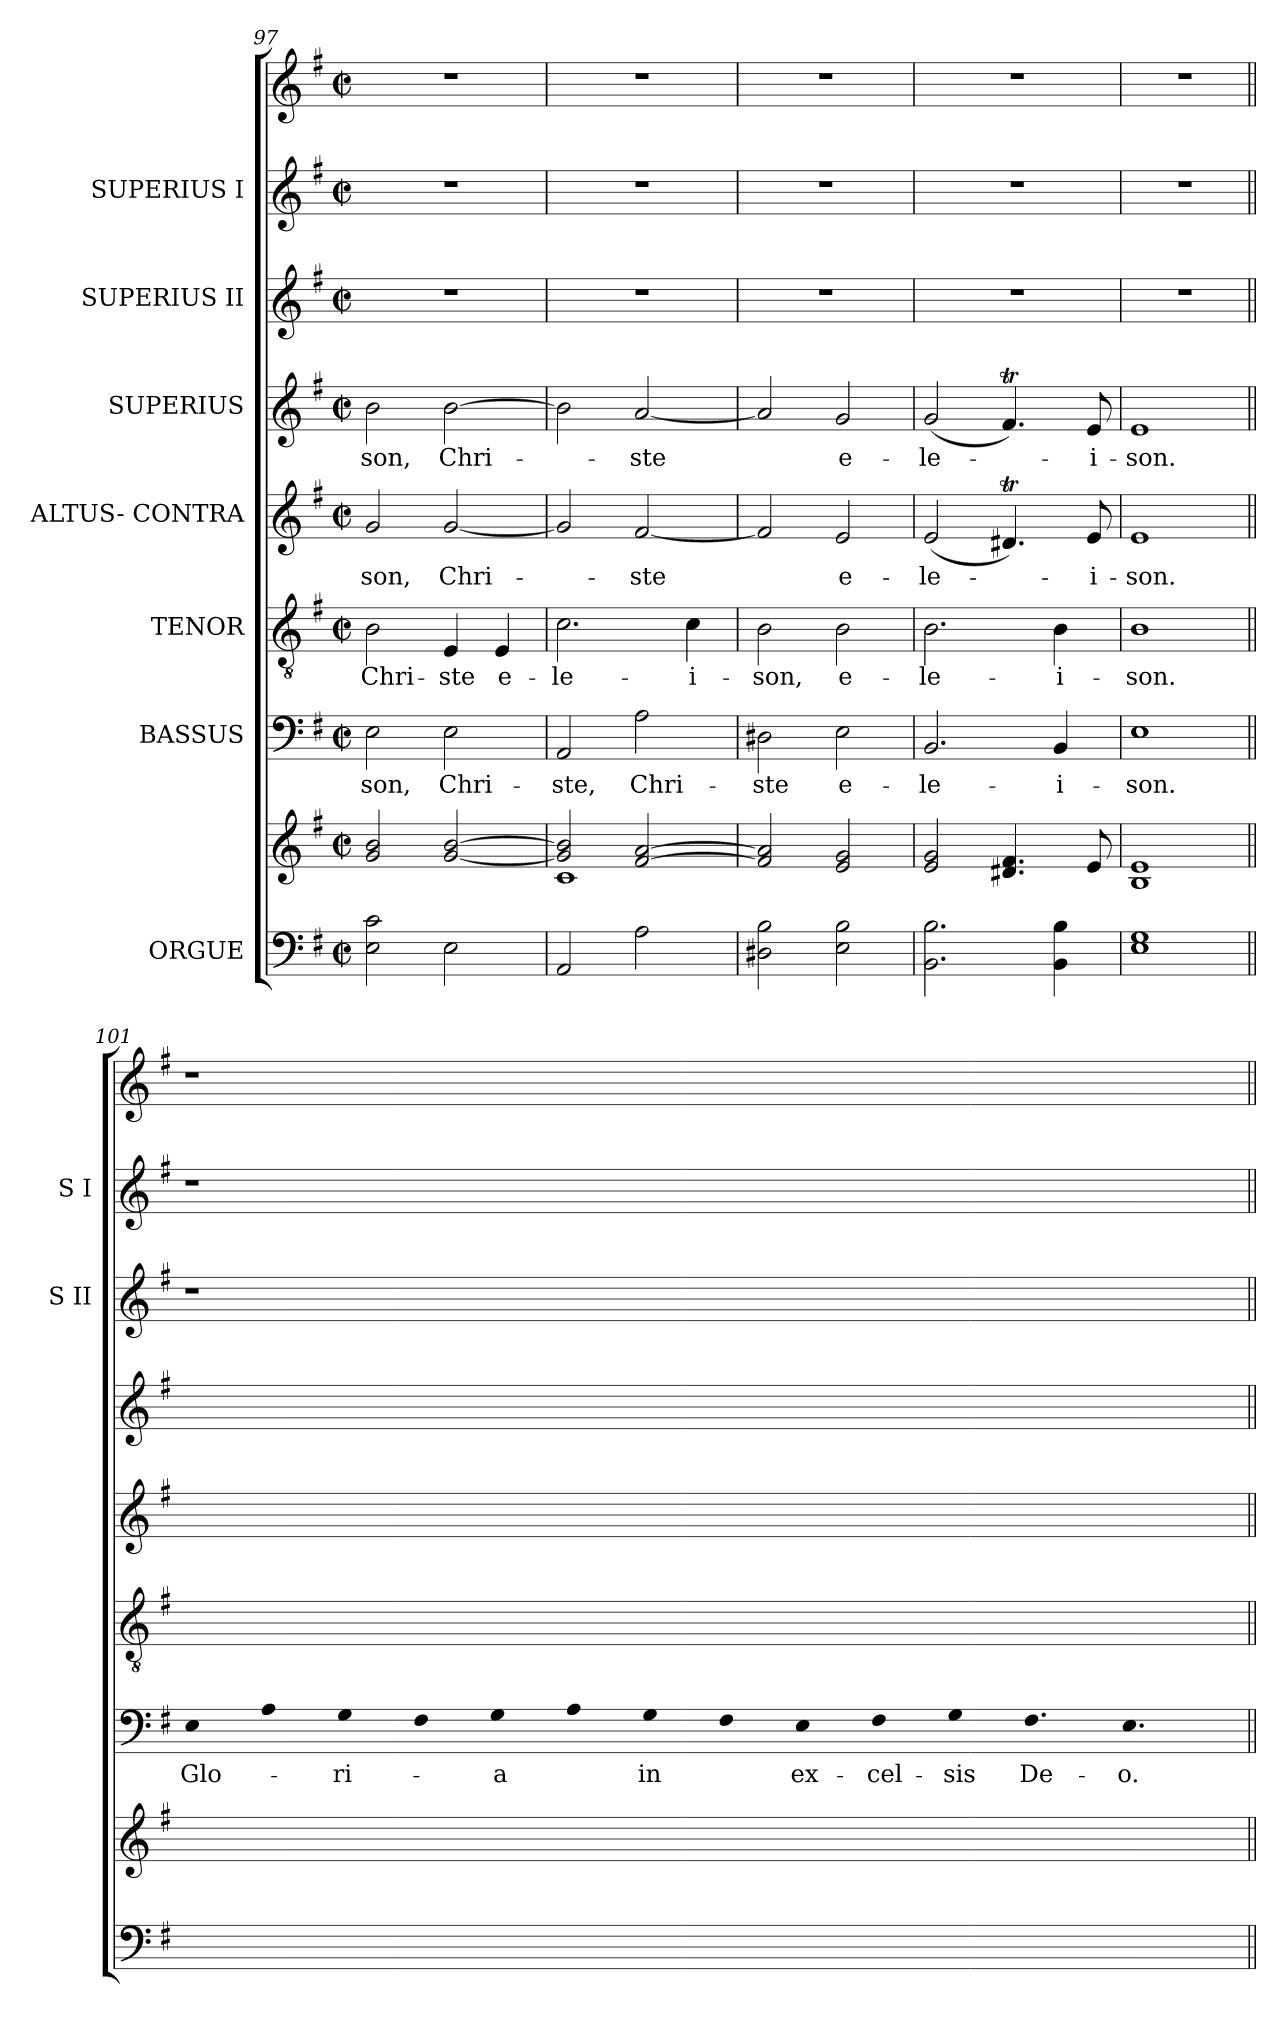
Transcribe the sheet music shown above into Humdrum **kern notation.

**kern	**kern	**kern	**text	**kern	**text	**kern	**text	**kern	**text	**kern	**kern	**kern
*part8	*part8	*part7	*part7	*part6	*part6	*part5	*part5	*part4	*part4	*part3	*part2	*part1
*staff9	*staff8	*staff7	*staff7	*staff6	*staff6	*staff5	*staff5	*staff4	*staff4	*staff3	*staff2	*staff1
*I"ORGUE	*	*I"BASSUS	*	*I"TENOR	*	*I"ALTUS- CONTRA	*	*I"SUPERIUS	*	*I"SUPERIUS II	*I"SUPERIUS I	*
*	*	*	*	*	*	*	*	*	*	*I'S II	*I'S I	*
*clefF4	*clefG2	*clefF4	*	*clefGv2	*	*clefG2	*	*clefG2	*	*clefG2	*clefG2	*clefG2
*k[f#]	*k[f#]	*k[f#]	*	*k[f#]	*	*k[f#]	*	*k[f#]	*	*k[f#]	*k[f#]	*k[f#]
*e:	*e:	*e:	*	*e:	*	*e:	*	*e:	*	*e:	*e:	*e:
*M2/2	*M2/2	*M2/2	*	*M2/2	*	*M2/2	*	*M2/2	*	*M2/2	*M2/2	*M2/2
*met(c|)	*met(c|)	*met(c|)	*	*met(c|)	*	*met(c|)	*	*met(c|)	*	*met(c|)	*met(c|)	*met(c|)
=97	=97	=97	=97	=97	=97	=97	=97	=97	=97	=97	=97	=97
!	!	!	!LO:LY:b	!	!LO:LY:b	!	!LO:LY:b	!	!LO:LY:b	!	!	!
2E\ 2c\	2g/ 2b/	2E\	-son,	2B\	Chri-	2g/	-son,	2b\	-son,	1r	1r	1r
!	!	!	!LO:LY:b	!	!LO:LY:b	!	!LO:LY:b	!	!LO:LY:b	!	!	!
2E\	[2g/ [2b/	2E\	Chri-	4E/	-ste	[2g/	Chri-	[2b\	Chri-	.	.	.
!	!	!	!	!	!LO:LY:b	!	!	!	!	!	!	!
.	.	.	.	4E/	e-	.	.	.	.	.	.	.
=98	=98	=98	=98	=98	=98	=98	=98	=98	=98	=98	=98	=98
*	*^	*	*	*	*	*	*	*	*	*	*	*
!	!	!	!	!LO:LY:b	!	!LO:LY:b	!	!	!	!	!	!	!
2AA/	2g/] 2b/]	1c	2AA/	-ste,	2.c\	-le-	2g/]	.	2b\]	.	1r	1r	1r
!	!	!	!	!LO:LY:b	!	!	!	!LO:LY:b	!	!LO:LY:b	!	!	!
2A\	[>2f#/ [>2a/	.	2A\	Chri-	.	.	[2f#/	-ste	[2a/	-ste	.	.	.
!	!	!	!	!	!	!LO:LY:b	!	!	!	!	!	!	!
.	.	.	.	.	4c\	-i-	.	.	.	.	.	.	.
*	*v	*v	*	*	*	*	*	*	*	*	*	*	*
=99	=99	=99	=99	=99	=99	=99	=99	=99	=99	=99	=99	=99
!	!	!	!LO:LY:b	!	!LO:LY:b	!	!	!	!	!	!	!
2D#X\ 2B\	2f#/] 2a/]	2D#X\	-ste	2B\	-son,	2f#/]	.	2a/]	.	1r	1r	1r
!	!	!	!LO:LY:b	!	!LO:LY:b	!	!LO:LY:b	!	!LO:LY:b	!	!	!
2E\ 2B\	2e/ 2g/	2E\	e-	2B\	e-	2e/	e-	2g/	e-	.	.	.
=100	=100	=100	=100	=100	=100	=100	=100	=100	=100	=100	=100	=100
!	!	!	!LO:LY:b	!	!LO:LY:b	!	!LO:LY:b	!	!LO:LY:b	!	!	!
2.BB\ 2.B\	2e/ 2g/	2.BB/	-le-	2.B\	-le-	(<2e/	-le-	(<2g/	-le-	1r	1r	1r
.	4.d#X/ 4.f#/	.	.	.	.	4.d#Xt/)	.	4.f#t/)	.	.	.	.
!	!	!	!LO:LY:b	!	!LO:LY:b	!	!	!	!	!	!	!
4BB\ 4B\	.	4BB/	-i-	4B\	-i-	.	.	.	.	.	.	.
!	!	!	!	!	!	!	!LO:LY:b	!	!LO:LY:b	!	!	!
.	8e/	.	.	.	.	8e/	-i-	8e/	-i-	.	.	.
=101	=101	=101	=101	=101	=101	=101	=101	=101	=101	=101	=101	=101
!	!	!	!LO:LY:b	!	!LO:LY:b	!	!LO:LY:b	!	!LO:LY:b	!	!	!
1E 1G	1B 1e	1E	-son.	1B	-son.	1e	-son.	1e	-son.	1r	1r	1r
!!LO:PB:g=z
=101X1||	=101X1||	=101X1||	=101X1||	=101X1||	=101X1||	=101X1||	=101X1||	=101X1||	=101X1||	=101X1||	=101X1||	=101X1||
!	!	!LO:N:head=solid	!LO:LY:b	!	!	!	!	!	!	!	!	!
1%14ryy	1ryy	1E	Glo-	1ryy	.	1ryy	.	1ryy	.	1r	1r	1r
!	!	!LO:N:head=solid	!	!	!	!	!	!	!	!	!	!
.	000ryy	1A	.	000ryy	.	000ryy	.	000ryy	.	000ryy	000ryy	000ryy
!	!	!LO:N:head=solid	!LO:LY:b	!	!	!	!	!	!	!	!	!
.	.	1G	-ri-	.	.	.	.	.	.	.	.	.
!	!	!LO:N:head=solid	!	!	!	!	!	!	!	!	!	!
.	.	1F#	.	.	.	.	.	.	.	.	.	.
!	!	!LO:N:head=solid	!LO:LY:b	!	!	!	!	!	!	!	!	!
.	.	1G	-a	.	.	.	.	.	.	.	.	.
!	!	!LO:N:head=solid	!	!	!	!	!	!	!	!	!	!
.	.	1A	.	.	.	.	.	.	.	.	.	.
!	!	!LO:N:head=solid	!LO:LY:b	!	!	!	!	!	!	!	!	!
.	.	1G	in	.	.	.	.	.	.	.	.	.
!	!	!LO:N:head=solid	!	!	!	!	!	!	!	!	!	!
.	.	1F#	.	.	.	.	.	.	.	.	.	.
!	!	!LO:N:head=solid	!LO:LY:b	!	!	!	!	!	!	!	!	!
.	.	1E	ex-	.	.	.	.	.	.	.	.	.
!	!	!LO:N:head=solid	!LO:LY:b	!	!	!	!	!	!	!	!	!
.	00ryy	1F#	-cel-	00ryy	.	00ryy	.	00ryy	.	00ryy	00ryy	00ryy
!	!	!LO:N:head=solid	!LO:LY:b	!	!	!	!	!	!	!	!	!
.	.	1G	-sis	.	.	.	.	.	.	.	.	.
!	!	!LO:N:head=solid	!LO:LY:b	!	!	!	!	!	!	!	!	!
.	.	1.F#	De-	.	.	.	.	.	.	.	.	.
!	!	!LO:N:head=solid	!LO:LY:b	!	!	!	!	!	!	!	!	!
.	.	1.E	-o.	.	.	.	.	.	.	.	.	.
.	1ryy	.	.	1ryy	.	1ryy	.	1ryy	.	1ryy	1ryy	1ryy
=||	=||	=||	=||	=||	=||	=||	=||	=||	=||	=||	=||	=||
*-	*-	*-	*-	*-	*-	*-	*-	*-	*-	*-	*-	*-
